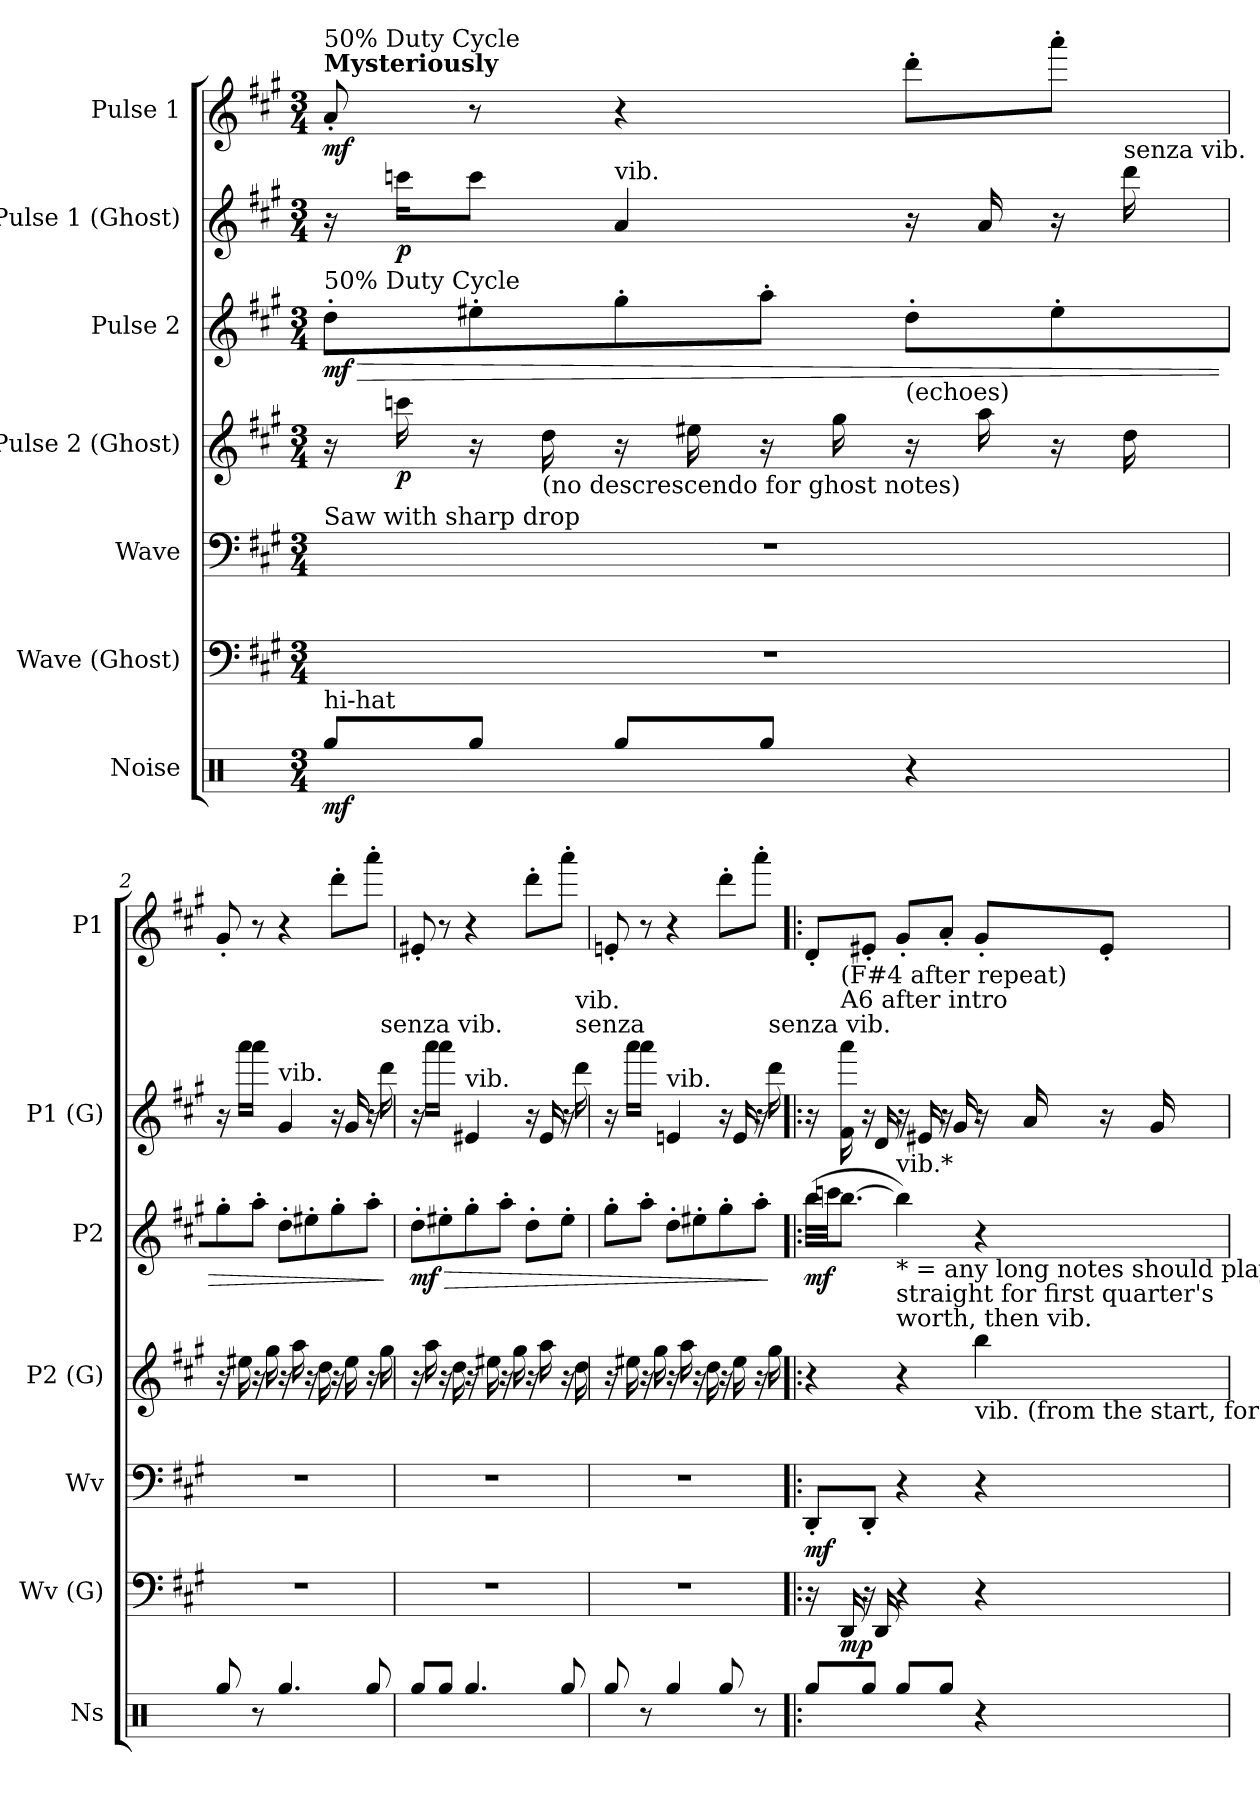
**kern	**dynam	**kern	**dynam	**kern	**dynam	**kern	**dynam	**kern	**dynam	**kern	**dynam	**kern	**dynam
*part7	*part7	*part6	*part6	*part5	*part5	*part4	*part4	*part3	*part3	*part2	*part2	*part1	*part1
*staff7	*staff7	*staff6	*staff6	*staff5	*staff5	*staff4	*staff4	*staff3	*staff3	*staff2	*staff2	*staff1	*staff1
*I"Noise	*	*I"Wave (Ghost)	*	*I"Wave	*	*I"Pulse 2 (Ghost)	*	*I"Pulse 2	*	*I"Pulse 1 (Ghost)	*	*I"Pulse 1	*
*I'Ns	*	*I'Wv (G)	*	*I'Wv	*	*I'P2 (G)	*	*I'P2	*	*I'P1 (G)	*	*I'P1	*
*clefX	*	*clefF4	*	*clefF4	*	*clefG2	*	*clefG2	*	*clefG2	*	*clefG2	*
*k[]	*	*k[f#c#g#]	*	*k[f#c#g#]	*	*k[f#c#g#]	*	*k[f#c#g#]	*	*k[f#c#g#]	*	*k[f#c#g#]	*
*M3/4	*	*M3/4	*	*M3/4	*	*M3/4	*	*M3/4	*	*M3/4	*	*M3/4	*
*MM140	*	*MM140	*	*MM140	*	*MM140	*	*MM140	*	*MM140	*	*MM140	*
=1	=1	=1	=1	=1	=1	=1	=1	=1	=1	=1	=1	=1	=1
!	!	!	!	!	!	!	!	!	!	!	!	!LO:TX:a:B:t=Mysteriously	!
!	!	!	!	!	!	!	!	!	!	!	!	!LO:TX:a:t=50% Duty Cycle	!
!	!	!	!	!	!	!	!	!LO:TX:a:t=50% Duty Cycle	!	!	!	!	!
!	!	!	!	!LO:TX:a:t=Saw with sharp drop	!	!	!	!	!	!	!	!	!
!LO:TX:a:t=hi-hat	!	!	!	!	!	!	!	!	!	!	!	!	!
!	!LO:DY:b	!	!	!	!	!	!	!	!LO:HP:b	!	!	!	!
!	!	!	!	!	!	!	!	!	!LO:DY:n=1:b	!	!	!	!LO:DY:b
8Rgg/L	mf	2.r	.	2.r	.	16r	.	8dd'\L	> mf	16r	.	8a'/	mf
!	!	!	!	!	!	!	!LO:DY:b	!	!	!	!LO:DY:b	!	!
.	.	.	.	.	.	16cccn\	p	.	.	16cccn\KL	p	.	.
8Rgg/J	.	.	.	.	.	16r	.	8ee#X'\	.	8ccc\J	.	8r	.
!	!	!	!	!	!	!LO:TX:b:t=(no descrescendo for ghost notes)	!	!	!	!	!	!	!
.	.	.	.	.	.	16dd\	.	.	.	.	.	.	.
!	!	!	!	!	!	!	!	!	!	!LO:TX:a:t=vib.	!	!	!
8Rgg/L	.	.	.	.	.	16r	.	8gg#'\	.	4a/	.	4r	.
.	.	.	.	.	.	16ee#X\	.	.	.	.	.	.	.
8Rgg/J	.	.	.	.	.	16r	.	8aa'\J	.	.	.	.	.
.	.	.	.	.	.	16gg#\	.	.	.	.	.	.	.
!	!	!	!	!	!	!	!	!LO:TX:b:t=(echoes)	!	!	!	!	!
4r	.	.	.	.	.	16r	.	8dd'\L	.	16r	.	8ddd'\L	.
.	.	.	.	.	.	16aa\	.	.	.	16a/	.	.	.
.	.	.	.	.	.	16r	.	8ee#'\	.	16r	.	8aaa'\J	.
!	!	!	!	!	!	!	!	!	!	!LO:TX:a:t=senza vib.	!	!	!
.	.	.	.	.	.	16dd\	.	.	.	16ddd\	.	.	.
=2	=2	=2	=2	=2	=2	=2	=2	=2	=2	=2	=2	=2	=2
8Rgg/	.	2.r	.	2.r	.	16r	.	8gg#'\	.	16r	.	8g#'/	.
.	.	.	.	.	.	16ee#X\	.	.	.	16aaa\KL	.	.	.
8r	.	.	.	.	.	16r	.	8aa'\J	.	8aaa\J	.	8r	.
.	.	.	.	.	.	16gg#\	.	.	.	.	.	.	.
!	!	!	!	!	!	!	!	!	!	!LO:TX:a:t=vib.	!	!	!
4.Rgg/	.	.	.	.	.	16r	.	8dd'\L	.	4g#/	.	4r	.
.	.	.	.	.	.	16aa\	.	.	.	.	.	.	.
.	.	.	.	.	.	16r	.	8ee#X'\	.	.	.	.	.
.	.	.	.	.	.	16dd\	.	.	.	.	.	.	.
.	.	.	.	.	.	16r	.	8gg#'\	.	16r	.	8ddd'\L	.
.	.	.	.	.	.	16ee#\	.	.	.	16g#/	.	.	.
8Rgg/	.	.	.	.	.	16r	.	8aa'\J	.	16r	.	8aaa'\J	.
!	!	!	!	!	!	!	!	!	!	!LO:TX:a:t=senza vib.	!	!	!
.	.	.	.	.	.	16gg#\	.	.	.	16ddd\	.	.	.
.	.	.	.	.	.	.	.	.	]	.	.	.	.
=3	=3	=3	=3	=3	=3	=3	=3	=3	=3	=3	=3	=3	=3
!	!	!	!	!	!	!	!	!	!LO:HP:b	!	!	!	!
!	!	!	!	!	!	!	!	!	!LO:DY:n=1:b	!	!	!	!
8Rgg/L	.	2.r	.	2.r	.	16r	.	8dd'\L	> mf	16r	.	8e#X'/	.
.	.	.	.	.	.	16aa\	.	.	.	16aaa\KL	.	.	.
8Rgg/J	.	.	.	.	.	16r	.	8ee#X'\	.	8aaa\J	.	8r	.
.	.	.	.	.	.	16dd\	.	.	.	.	.	.	.
!	!	!	!	!	!	!	!	!	!	!LO:TX:a:t=vib.	!	!	!
4.Rgg/	.	.	.	.	.	16r	.	8gg#'\	.	4e#X/	.	4r	.
.	.	.	.	.	.	16ee#X\	.	.	.	.	.	.	.
.	.	.	.	.	.	16r	.	8aa'\J	.	.	.	.	.
.	.	.	.	.	.	16gg#\	.	.	.	.	.	.	.
.	.	.	.	.	.	16r	.	8dd'\L	.	16r	.	8ddd'\L	.
.	.	.	.	.	.	16aa\	.	.	.	16e#/	.	.	.
8Rgg/	.	.	.	.	.	16r	.	8ee#'\J	.	16r	.	8aaa'\J	.
!	!	!	!	!	!	!	!	!	!	!LO:TX:a:t=senza	!	!	!
!	!	!	!	!	!	!	!	!	!	!LO:TX:a:t=vib.	!	!	!
.	.	.	.	.	.	16dd\	.	.	.	16ddd\	.	.	.
!!LO:LB:g=z
=4	=4	=4	=4	=4	=4	=4	=4	=4	=4	=4	=4	=4	=4
8Rgg/	.	2.r	.	2.r	.	16r	.	8gg#'\L	.	16r	.	8eni'/	.
.	.	.	.	.	.	16ee#X\	.	.	.	16aaa\KL	.	.	.
8r	.	.	.	.	.	16r	.	8aa'\J	.	8aaa\J	.	8r	.
.	.	.	.	.	.	16gg#\	.	.	.	.	.	.	.
!	!	!	!	!	!	!	!	!	!	!LO:TX:a:t=vib.	!	!	!
4Rgg/	.	.	.	.	.	16r	.	8dd'\L	.	4eni/	.	4r	.
.	.	.	.	.	.	16aa\	.	.	.	.	.	.	.
.	.	.	.	.	.	16r	.	8ee#X'\	.	.	.	.	.
.	.	.	.	.	.	16dd\	.	.	.	.	.	.	.
8Rgg/	.	.	.	.	.	16r	.	8gg#'\	.	16r	.	8ddd'\L	.
.	.	.	.	.	.	16ee#\	.	.	.	16e/	.	.	.
8r	.	.	.	.	.	16r	.	8aa'\J	.	16r	.	8aaa'\J	.
!	!	!	!	!	!	!	!	!	!	!LO:TX:a:t=senza vib.	!	!	!
.	.	.	.	.	.	16gg#\	.	.	.	16ddd\	.	.	.
.	.	.	.	.	.	.	.	.	]	.	.	.	.
=5!|:	=5!|:	=5!|:	=5!|:	=5!|:	=5!|:	=5!|:	=5!|:	=5!|:	=5!|:	=5!|:	=5!|:	=5!|:	=5!|:
!	!	!	!	!	!LO:DY:b	!	!	!	!LO:DY:b	!	!	!	!
8Rgg/L	.	16r	.	8DD'/L	mf	4r	.	(32bb\LLL	mf	16r	.	8d'/L	.
.	.	.	.	.	.	.	.	32cccn\JJ	.	.	.	.	.
!	!	!	!	!	!	!	!	!	!	!LO:TX:a:t=A6 after intro	!	!	!
!	!	!	!	!	!	!	!	!	!	!LO:TX:a:t=(F#4 after repeat)	!	!	!
!	!	!	!LO:DY:b	!	!	!	!	!	!	!	!	!	!
.	.	16DD/	mp	.	.	.	.	[8.bb\J	.	16f#\ 16aaa\	.	.	.
8Rgg/J	.	16r	.	8DD'/J	.	.	.	.	.	16r	.	8e#X'/J	.
.	.	16DD/	.	.	.	.	.	.	.	16d/	.	.	.
!	!	!	!	!	!	!	!	!LO:TX:a:t=vib.*	!	!	!	!	!
!	!	!	!	!	!	!	!	!LO:TX:b:t=* = any long notes should play	!	!	!	!	!
!	!	!	!	!	!	!	!	!LO:TX:b:t=straight for first quarter's	!	!	!	!	!
!	!	!	!	!	!	!	!	!LO:TX:b:t=worth, then vib.	!	!	!	!	!
8Rgg/L	.	4r	.	4r	.	4r	.	4bb\])	.	16r	.	8g#'/L	.
.	.	.	.	.	.	.	.	.	.	16e#X/	.	.	.
8Rgg/J	.	.	.	.	.	.	.	.	.	16r	.	8a'/J	.
.	.	.	.	.	.	.	.	.	.	16g#/	.	.	.
!	!	!	!	!	!	!LO:TX:b:t=vib. (from the start, for ghost notes)	!	!	!	!	!	!	!
4r	.	4r	.	4r	.	4bb\	.	4r	.	16r	.	8g#'/L	.
.	.	.	.	.	.	.	.	.	.	16a/	.	.	.
.	.	.	.	.	.	.	.	.	.	16r	.	8e#'/J	.
.	.	.	.	.	.	.	.	.	.	16g#/	.	.	.
=	=	=	=	=	=	=	=	=	=	=	=	=	=
*-	*-	*-	*-	*-	*-	*-	*-	*-	*-	*-	*-	*-	*-
